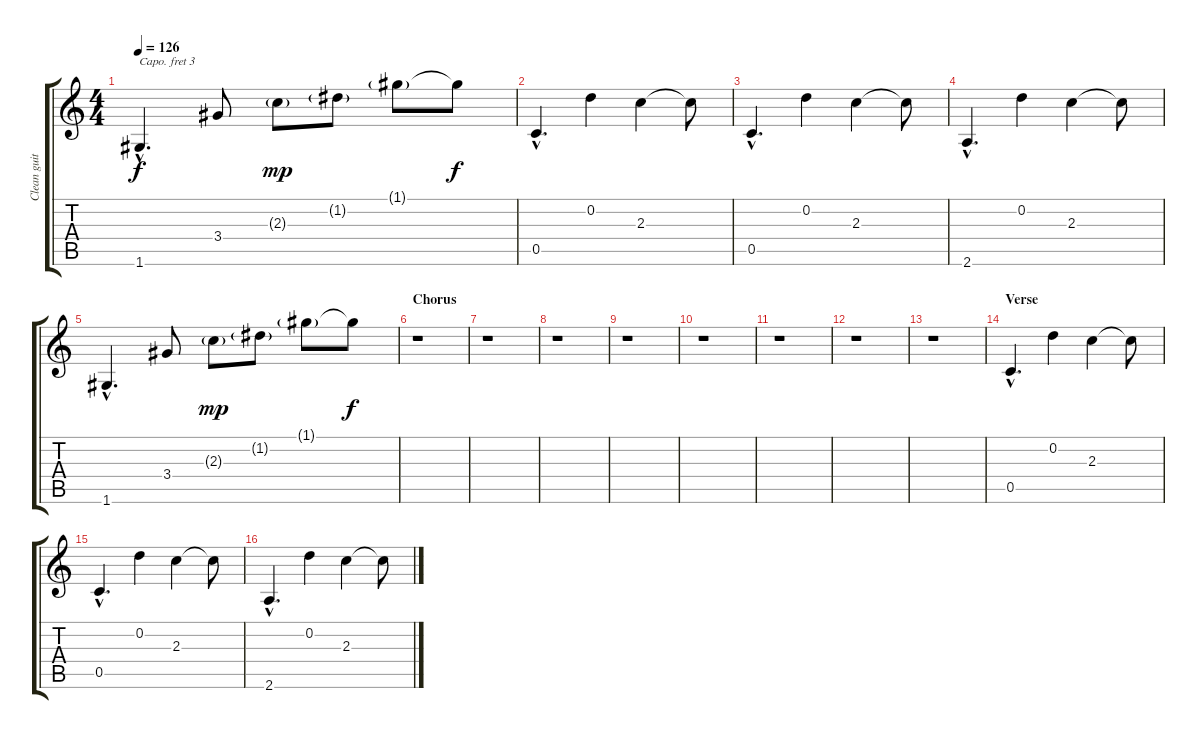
\track ("Clean guitar" "Clean guit") {instrument electricguitarclean}
\staff {score tabs}
\capo 3
\tuning (E4 B3 G3 D3 A2 E2) {hide}
\ts (4 4)
\tempo 126
\clef g2
\ks c
1.6{hac}.4{d dy f} 3.4.8 2.3{g}.8{dy mp} 1.2{g}.8 1.1{g}.8 1.1{t}.8{dy f} |
0.5{hac}.4{d} 0.2.4 2.3.4 2.3{t}.8 |
0.5{hac}.4{d} 0.2.4 2.3.4 2.3{t}.8 |
2.6{hac}.4{d} 0.2.4 2.3.4 2.3{t}.8 |
1.6{hac}.4{d} 3.4.8 2.3{g}.8{dy mp} 1.2{g}.8 1.1{g}.8 1.1{t}.8{dy f} |
\section ("" "Chorus")
r.1 |
r.1 |
r.1 |
r.1 |
r.1 |
r.1 |
r.1 |
r.1 |
\section ("" "Verse")
0.5{hac}.4{d} 0.2.4 2.3.4 2.3{t}.8 |
0.5{hac}.4{d} 0.2.4 2.3.4 2.3{t}.8 |
2.6{hac}.4{d} 0.2.4 2.3.4 2.3{t}.8
